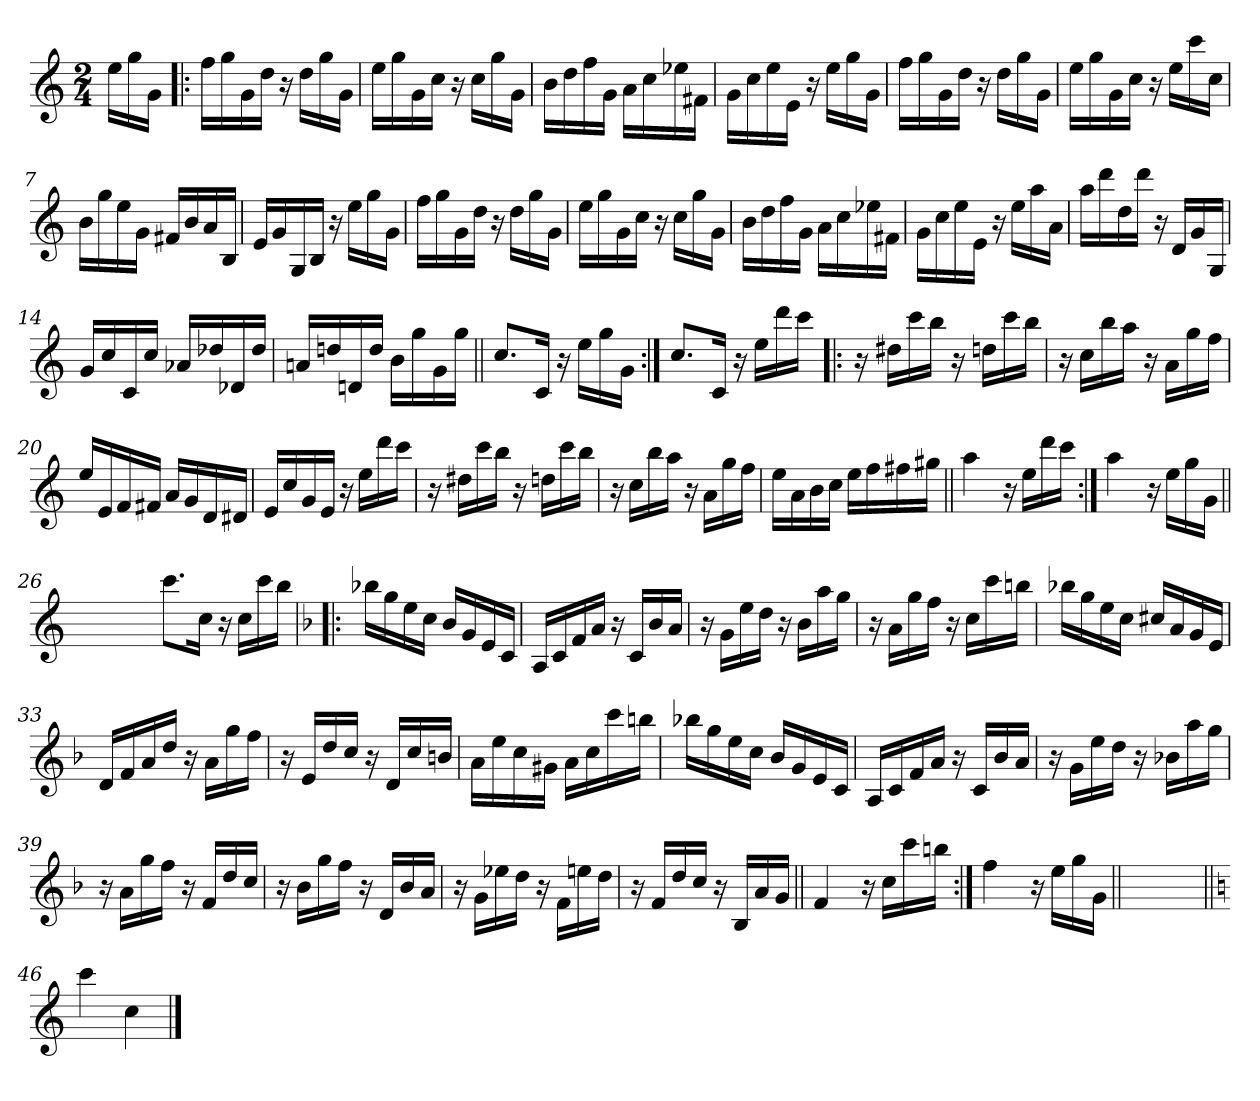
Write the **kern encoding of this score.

**kern
*part1
*staff1
*clefG2
*k[]
*C:
*M2/4
=
16ee\LL
16gg\
16g\JJ
=1!|:
16ff\LL
16gg\
16g\
16dd\JJ
16r
16dd\LL
16gg\
16g\JJ
=2
16ee\LL
16gg\
16g\
16cc\JJ
16r
16cc\LL
16gg\
16g\JJ
=3
16b\LL
16dd\
16ff\
16g\JJ
16a\LL
16cc\
16ee-X\
16f#X\JJ
=4
16g\LL
16cc\
16ee\
16e\JJ
16r
16ee\LL
16gg\
16g\JJ
!!LO:LB:g=z
=5
16ff\LL
16gg\
16g\
16dd\JJ
16r
16dd\LL
16gg\
16g\JJ
=6
16ee\LL
16gg\
16g\
16cc\JJ
16r
16ee\LL
16ccc\
16cc\JJ
=7
16b\LL
16gg\
16ee\
16g\JJ
16f#X/LL
16b/
16a/
16B/JJ
=8
16e/LL
16g/
16G/
16B/JJ
16r
16ee\LL
16gg\
16g\JJ
=9
16ff\LL
16gg\
16g\
16dd\JJ
16r
16dd\LL
16gg\
16g\JJ
!!LO:LB:g=z
=10
16ee\LL
16gg\
16g\
16cc\JJ
16r
16cc\LL
16gg\
16g\JJ
=11
16b\LL
16dd\
16ff\
16g\JJ
16a\LL
16cc\
16ee-X\
16f#X\JJ
=12
16g\LL
16cc\
16ee\
16e\JJ
16r
16ee\LL
16aa\
16a\JJ
=13
16aa\LL
16ddd\
16dd\
16ddd\JJ
16r
16d/LL
16g/
16G/JJ
!!LO:LB:g=z
=14
16g/LL
16cc/
16c/
16cc/JJ
16a-X/LL
16dd-X/
16d-X/
16dd-/JJ
=15
16an/LL
16ddn/
16dn/
16dd/JJ
16b\LL
16gg\
16g\
16gg\JJ
=16||
8.cc/L
16c/Jk
16r
16ee\LL
16gg\
16g\JJ
=17:|!
8.cc/L
16c/Jk
16r
16ee\LL
16ddd\
16ccc\JJ
=18!|:
16r
16dd#X\LL
16ccc\
16bb\JJ
16r
16ddn\LL
16ccc\
16bb\JJ
!!LO:LB:g=z
=19
16r
16cc\LL
16bb\
16aa\JJ
16r
16a\LL
16gg\
16ff\JJ
=20
16ee/LL
16e/
16f/
16f#X/JJ
16a/LL
16g/
16d/
16d#X/JJ
=21
16e/LL
16cc/
16g/
16e/JJ
16r
16ee\LL
16ddd\
16ccc\JJ
=22
16r
16dd#X\LL
16ccc\
16bb\JJ
16r
16ddn\LL
16ccc\
16bb\JJ
!!LO:LB:g=z
=23
16r
16cc\LL
16bb\
16aa\JJ
16r
16a\LL
16gg\
16ff\JJ
=24
16ee\LL
16a\
16b\
16cc\JJ
16ee\LL
16ff\
16ff#X\
16gg#X\JJ
=25||
4aa\
16r
16ee\LL
16ddd\
16ccc\JJ
=26:|!
4aa\
16r
16ee\LL
16gg\
16g\JJ
=26X1||
*stria0
2ryy
!!LO:LB:g=z
=27-
*stria5
8.ccc\L
16cc\Jk
16r
16cc\LL
16ccc\
16bb\JJ
=28!|:
*k[b-]
*F:
16bb-X\LL
16gg\
16ee\
16cc\JJ
16b-/LL
16g/
16e/
16c/JJ
=29
16A/LL
16c/
16f/
16a/JJ
16r
16c/LL
16b-/
16a/JJ
=30
16r
16g\LL
16ee\
16dd\JJ
16r
16b-\LL
16aa\
16gg\JJ
=31
16r
16a\LL
16gg\
16ff\JJ
16r
16cc\LL
16ccc\
16bbn\JJ
!!LO:LB:g=z
=32
16bb-X\LL
16gg\
16ee\
16cc\JJ
16cc#X/LL
16a/
16g/
16e/JJ
=33
16d/LL
16f/
16a/
16dd/JJ
16r
16a\LL
16gg\
16ff\JJ
=34
16r
16e/LL
16dd/
16cc/JJ
16r
16d/LL
16cc/
16bn/JJ
=35
16a\LL
16ee\
16cc\
16g#X\JJ
16a\LL
16cc\
16ccc\
16bbn\JJ
=36
16bb-X\LL
16gg\
16ee\
16cc\JJ
16b-/LL
16g/
16e/
16c/JJ
!!LO:LB:g=z
=37
16A/LL
16c/
16f/
16a/JJ
16r
16c/LL
16b-/
16a/JJ
=38
16r
16g\LL
16ee\
16dd\JJ
16r
16b-X\LL
16aa\
16gg\JJ
=39
16r
16a\LL
16gg\
16ff\JJ
16r
16f/LL
16dd/
16cc/JJ
=40
16r
16b-\LL
16gg\
16ff\JJ
16r
16d/LL
16b-/
16a/JJ
=41
16r
16g\LL
16ee-X\
16dd\JJ
16r
16f\LL
16een\
16dd\JJ
!!LO:LB:g=z
=42
16r
16f/LL
16dd/
16cc/JJ
16r
16B-/LL
16a/
16g/JJ
=43||
4f/
16r
16cc\LL
16ccc\
16bbn\JJ
=44:|!
4ff\
16r
16ee\LL
16gg\
16g\JJ
=45||
*stria0
2ryy
=46||
*stria5
*k[]
*C:
4ccc\
4cc\
==
*-
